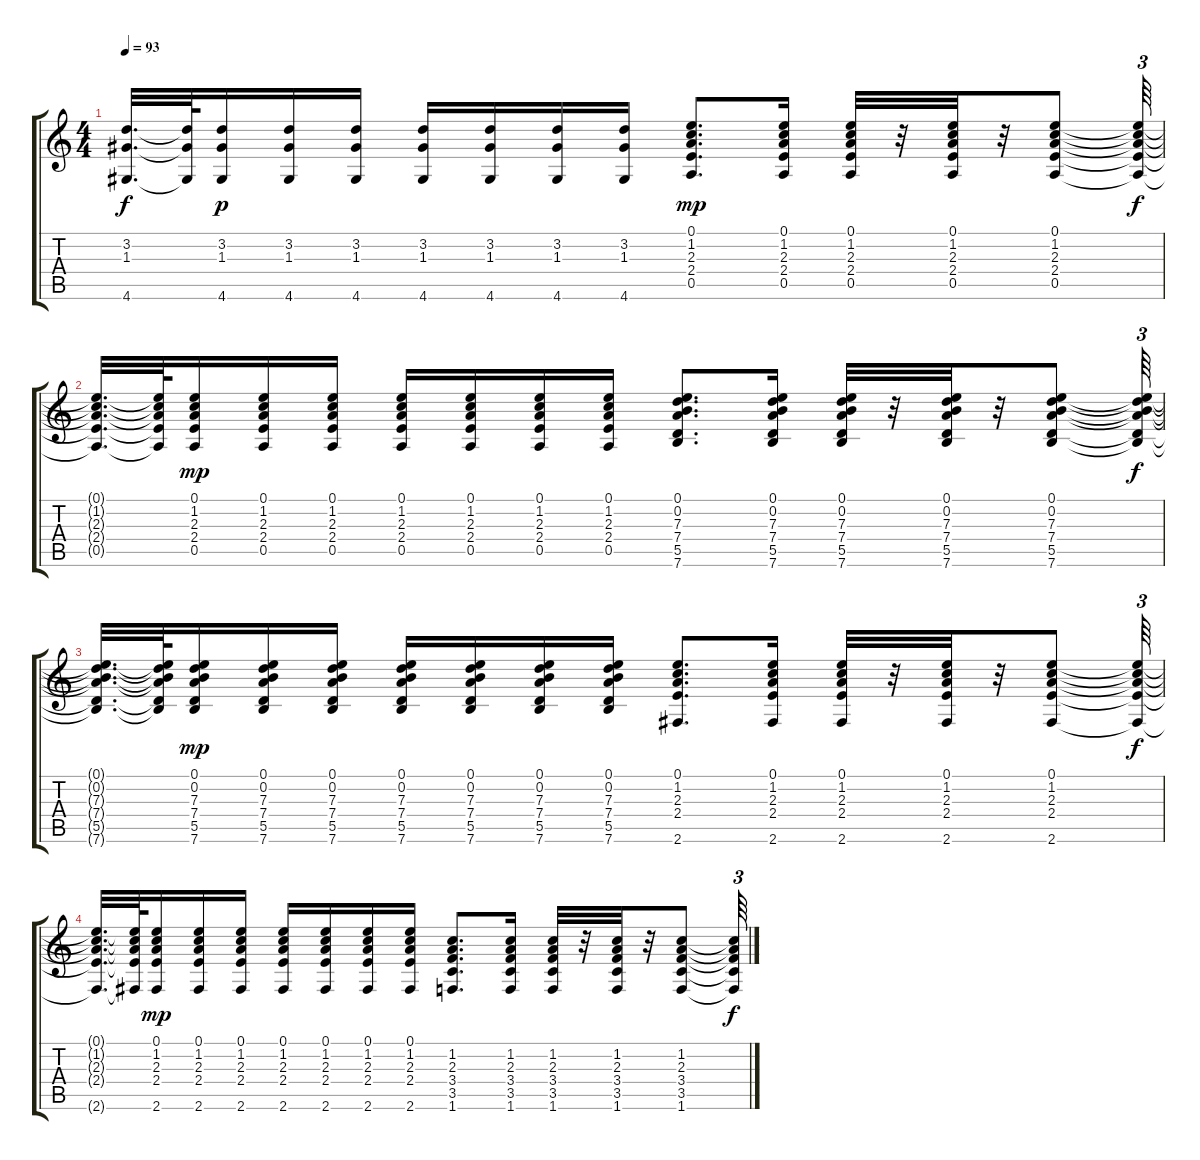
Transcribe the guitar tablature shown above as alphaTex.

\track "" {instrument distortionguitar}
\staff {score tabs}
\tuning (E4 B3 G3 D3 A2 E2) {hide}
\ts (4 4)
\tempo 93
\clef g2
\ks c
(3.2{t} 1.3{t} 4.6{t}).32{d dy f} (3.2{t} 1.3{t} 4.6{t}).64 (3.2 1.3 4.6).16{dy p} (3.2 1.3 4.6).16 (3.2 1.3 4.6).16 (3.2 1.3 4.6).16 (3.2 1.3 4.6).16 (3.2 1.3 4.6).16 (3.2 1.3 4.6).16 (0.1 1.2 2.3 2.4 0.5).8{d dy mp} (0.1 1.2 2.3 2.4 0.5).16 (0.1 1.2 2.3 2.4 0.5).32 r.32 (0.1 1.2 2.3 2.4 0.5).32 r.32 (0.1 1.2 2.3 2.4 0.5).8 (0.1{t} 1.2{t} 2.3{t} 2.4{t} 0.5{t}).64{tu (3 2) dy f} |
(0.1{t} 1.2{t} 2.3{t} 2.4{t} 0.5{t}).32{d} (0.1{t} 1.2{t} 2.3{t} 2.4{t} 0.5{t}).64 (0.1 1.2 2.3 2.4 0.5).16{dy mp} (0.1 1.2 2.3 2.4 0.5).16 (0.1 1.2 2.3 2.4 0.5).16 (0.1 1.2 2.3 2.4 0.5).16 (0.1 1.2 2.3 2.4 0.5).16 (0.1 1.2 2.3 2.4 0.5).16 (0.1 1.2 2.3 2.4 0.5).16 (0.1 0.2 7.3 7.4 5.5 7.6).8{d} (0.1 0.2 7.3 7.4 5.5 7.6).16 (0.1 0.2 7.3 7.4 5.5 7.6).32 r.32 (0.1 0.2 7.3 7.4 5.5 7.6).32 r.32 (0.1 0.2 7.3 7.4 5.5 7.6).8 (0.1{t} 0.2{t} 7.3{t} 7.4{t} 5.5{t} 7.6{t}).64{tu (3 2) dy f} |
(0.1{t} 0.2{t} 7.3{t} 7.4{t} 5.5{t} 7.6{t}).32{d} (0.1{t} 0.2{t} 7.3{t} 7.4{t} 5.5{t} 7.6{t}).64 (0.1 0.2 7.3 7.4 5.5 7.6).16{dy mp} (0.1 0.2 7.3 7.4 5.5 7.6).16 (0.1 0.2 7.3 7.4 5.5 7.6).16 (0.1 0.2 7.3 7.4 5.5 7.6).16 (0.1 0.2 7.3 7.4 5.5 7.6).16 (0.1 0.2 7.3 7.4 5.5 7.6).16 (0.1 0.2 7.3 7.4 5.5 7.6).16 (0.1 1.2 2.3 2.4 2.6).8{d} (0.1 1.2 2.3 2.4 2.6).16 (0.1 1.2 2.3 2.4 2.6).32 r.32 (0.1 1.2 2.3 2.4 2.6).32 r.32 (0.1 1.2 2.3 2.4 2.6).8 (0.1{t} 1.2{t} 2.3{t} 2.4{t} 2.6{t}).64{tu (3 2) dy f} |
(0.1{t} 1.2{t} 2.3{t} 2.4{t} 2.6{t}).32{d} (0.1{t} 1.2{t} 2.3{t} 2.4{t} 2.6{t}).64 (0.1 1.2 2.3 2.4 2.6).16{dy mp} (0.1 1.2 2.3 2.4 2.6).16 (0.1 1.2 2.3 2.4 2.6).16 (0.1 1.2 2.3 2.4 2.6).16 (0.1 1.2 2.3 2.4 2.6).16 (0.1 1.2 2.3 2.4 2.6).16 (0.1 1.2 2.3 2.4 2.6).16 (1.2 2.3 3.4 3.5 1.6).8{d} (1.2 2.3 3.4 3.5 1.6).16 (1.2 2.3 3.4 3.5 1.6).32 r.32 (1.2 2.3 3.4 3.5 1.6).32 r.32 (1.2 2.3 3.4 3.5 1.6).8 (1.2{t} 2.3{t} 3.4{t} 3.5{t} 1.6{t}).64{tu (3 2) dy f}
